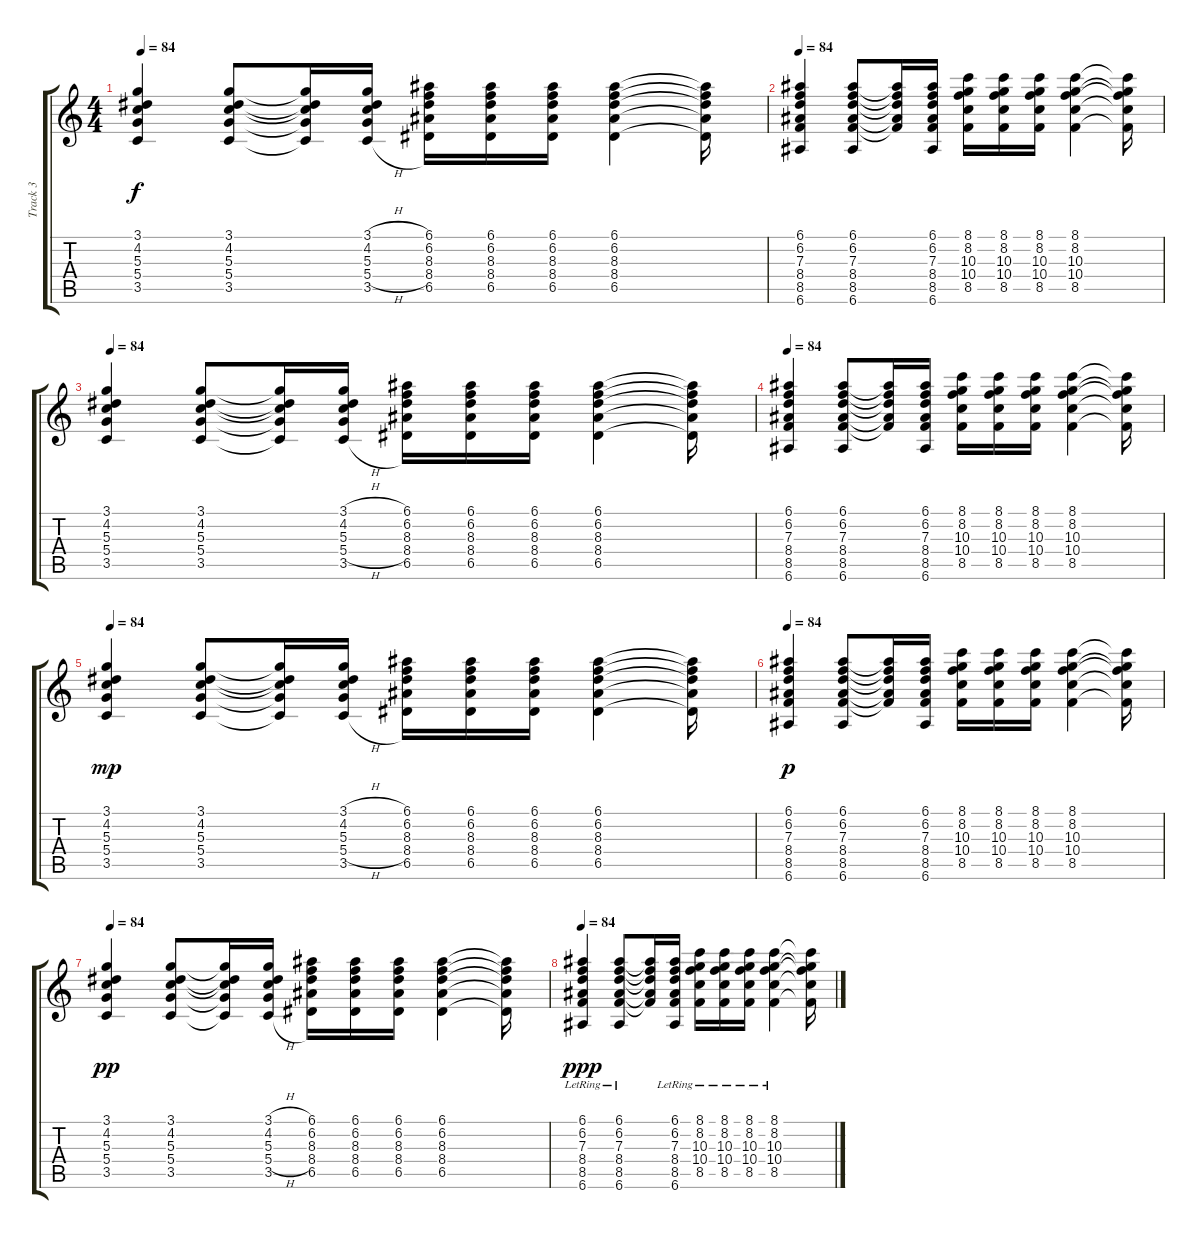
\track ("Track 3" "Track 3") {instrument acousticguitarsteel}
\staff {score tabs}
\tuning (E4 B3 G3 D3 A2 E2) {hide}
\ts (4 4)
\tempo 84
\clef g2
\ks c
(3.1 4.2 5.3 5.4 3.5).4{dy f volume 8} (3.1 4.2 5.3 5.4 3.5).8 (3.1{t} 4.2{t} 5.3{t} 5.4{t} 3.5{t}).16 (3.1{h} 4.2{h} 5.3{h} 5.4{h} 3.5{h}).16 (6.1 6.2 8.3 8.4 6.5).16 (6.1 6.2 8.3 8.4 6.5).16 (6.1 6.2 8.3 8.4 6.5).16 (6.1 6.2 8.3 8.4 6.5).4 (6.1{t} 6.2{t} 8.3{t} 8.4{t} 6.5{t}).16 |
\tempo 84
(6.1 6.2 7.3 8.4 8.5 6.6).4 (6.1 6.2 7.3 8.4 8.5 6.6).8 (6.1{t} 6.2{t} 7.3{t} 8.4{t} 8.5{t}).16 (6.1 6.2 7.3 8.4 8.5 6.6).16 (8.1 8.2 10.3 10.4 8.5).16 (8.1 8.2 10.3 10.4 8.5).16 (8.1 8.2 10.3 10.4 8.5).16 (8.1 8.2 10.3 10.4 8.5).4 (8.1{t} 8.2{t} 10.3{t} 10.4{t} 8.5{t}).16 |
\tempo 84
(3.1 4.2 5.3 5.4 3.5).4{volume 8} (3.1 4.2 5.3 5.4 3.5).8 (3.1{t} 4.2{t} 5.3{t} 5.4{t} 3.5{t}).16 (3.1{h} 4.2{h} 5.3{h} 5.4{h} 3.5{h}).16 (6.1 6.2 8.3 8.4 6.5).16 (6.1 6.2 8.3 8.4 6.5).16 (6.1 6.2 8.3 8.4 6.5).16 (6.1 6.2 8.3 8.4 6.5).4 (6.1{t} 6.2{t} 8.3{t} 8.4{t} 6.5{t}).16 |
\tempo 84
(6.1 6.2 7.3 8.4 8.5 6.6).4 (6.1 6.2 7.3 8.4 8.5 6.6).8 (6.1{t} 6.2{t} 7.3{t} 8.4{t} 8.5{t}).16 (6.1 6.2 7.3 8.4 8.5 6.6).16 (8.1 8.2 10.3 10.4 8.5).16 (8.1 8.2 10.3 10.4 8.5).16 (8.1 8.2 10.3 10.4 8.5).16 (8.1 8.2 10.3 10.4 8.5).4 (8.1{t} 8.2{t} 10.3{t} 10.4{t} 8.5{t}).16 |
\tempo 84
(3.1 4.2 5.3 5.4 3.5).4{dy mp volume 8} (3.1 4.2 5.3 5.4 3.5).8 (3.1{t} 4.2{t} 5.3{t} 5.4{t} 3.5{t}).16 (3.1{h} 4.2{h} 5.3{h} 5.4{h} 3.5{h}).16 (6.1 6.2 8.3 8.4 6.5).16 (6.1 6.2 8.3 8.4 6.5).16 (6.1 6.2 8.3 8.4 6.5).16 (6.1 6.2 8.3 8.4 6.5).4 (6.1{t} 6.2{t} 8.3{t} 8.4{t} 6.5{t}).16 |
\tempo 84
(6.1 6.2 7.3 8.4 8.5 6.6).4{dy p} (6.1 6.2 7.3 8.4 8.5 6.6).8 (6.1{t} 6.2{t} 7.3{t} 8.4{t} 8.5{t}).16 (6.1 6.2 7.3 8.4 8.5 6.6).16 (8.1 8.2 10.3 10.4 8.5).16 (8.1 8.2 10.3 10.4 8.5).16 (8.1 8.2 10.3 10.4 8.5).16 (8.1 8.2 10.3 10.4 8.5).4 (8.1{t} 8.2{t} 10.3{t} 10.4{t} 8.5{t}).16 |
\tempo 84
(3.1 4.2 5.3 5.4 3.5).4{dy pp volume 8} (3.1 4.2 5.3 5.4 3.5).8 (3.1{t} 4.2{t} 5.3{t} 5.4{t} 3.5{t}).16 (3.1{h} 4.2{h} 5.3{h} 5.4{h} 3.5{h}).16 (6.1 6.2 8.3 8.4 6.5).16 (6.1 6.2 8.3 8.4 6.5).16 (6.1 6.2 8.3 8.4 6.5).16 (6.1 6.2 8.3 8.4 6.5).4 (6.1{t} 6.2{t} 8.3{t} 8.4{t} 6.5{t}).16 |
\tempo 84
(6.1{lr} 6.2{lr} 7.3{lr} 8.4{lr} 8.5{lr} 6.6{lr}).4{dy ppp} (6.1{lr} 6.2{lr} 7.3{lr} 8.4{lr} 8.5{lr} 6.6{lr}).8 (6.1{t} 6.2{t} 7.3{t} 8.4{t} 8.5{t}).16 (6.1{lr} 6.2{lr} 7.3{lr} 8.4{lr} 8.5{lr} 6.6{lr}).16 (8.1{lr} 8.2{lr} 10.3{lr} 10.4{lr} 8.5{lr}).16 (8.1{lr} 8.2{lr} 10.3{lr} 10.4{lr} 8.5{lr}).16 (8.1{lr} 8.2{lr} 10.3{lr} 10.4{lr} 8.5{lr}).16 (8.1{lr} 8.2{lr} 10.3{lr} 10.4{lr} 8.5{lr}).4{volume 0} (8.1{t} 8.2{t} 10.3{t} 10.4{t} 8.5{t}).16
